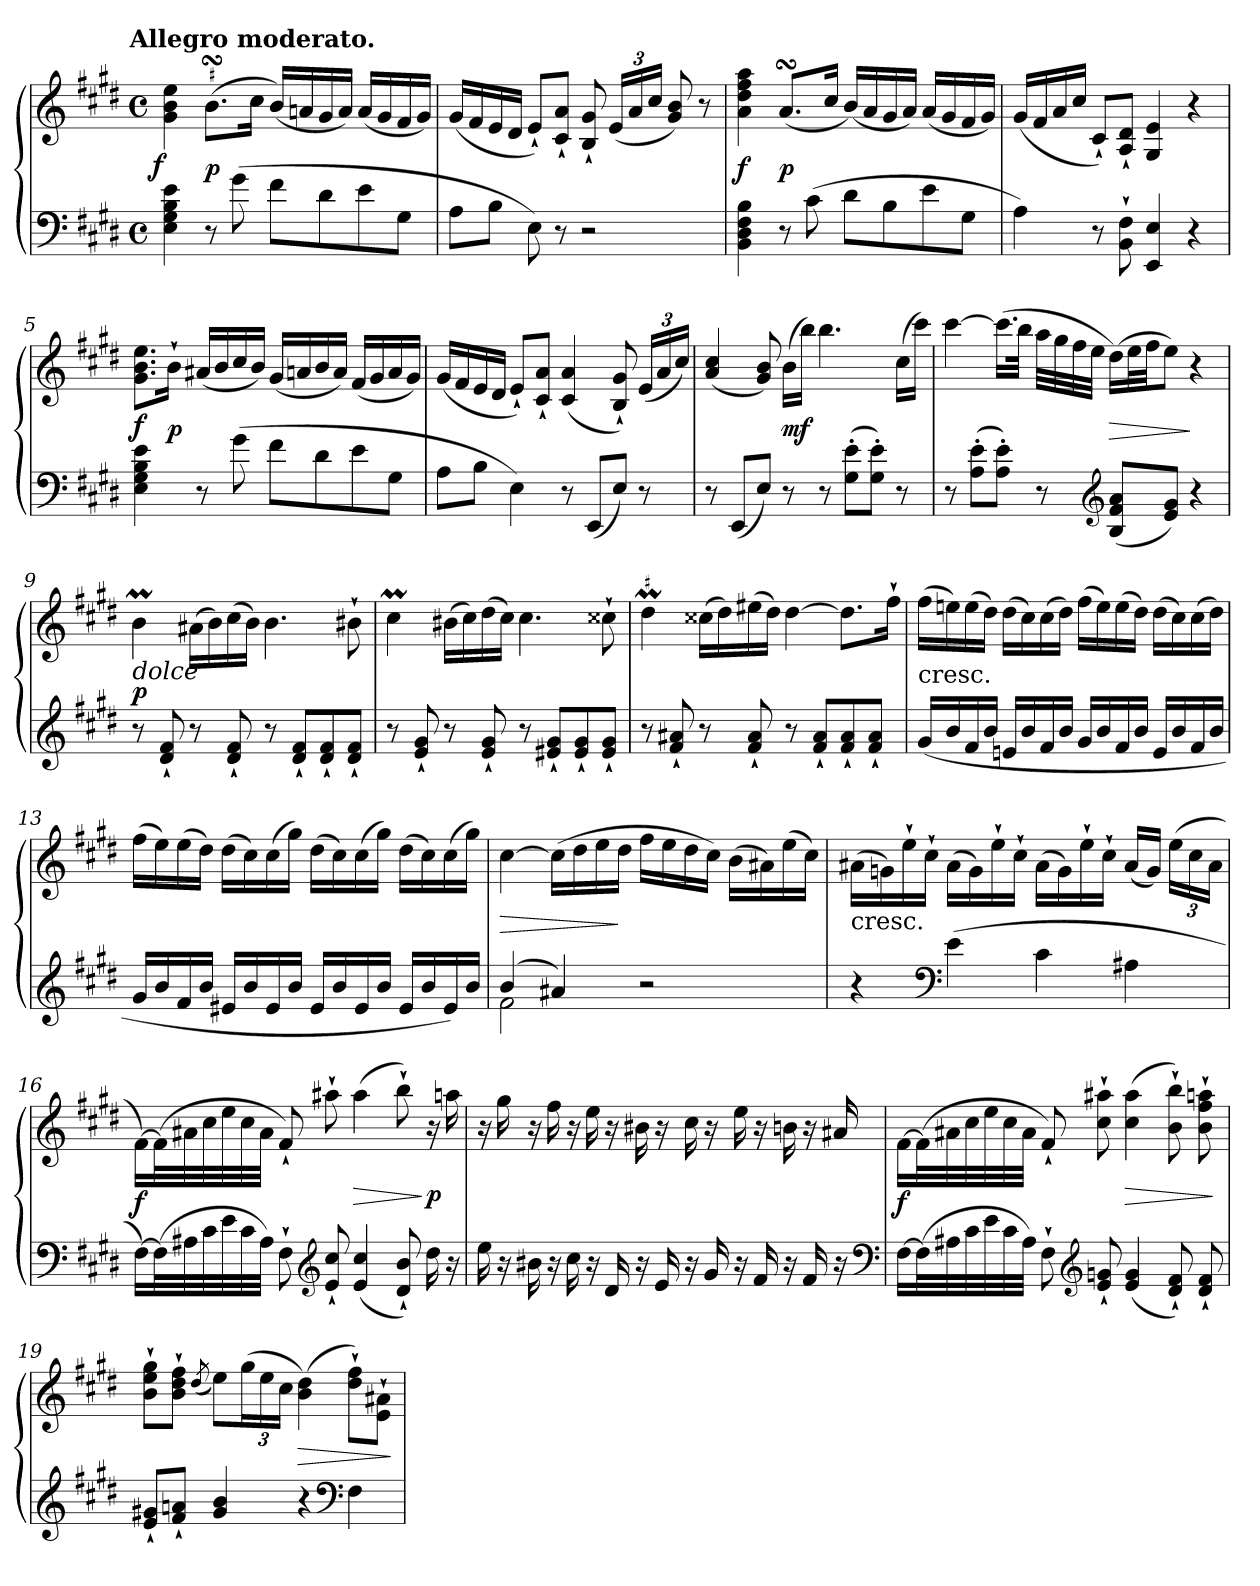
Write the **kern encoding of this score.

**kern	**kern	**dynam
*part1	*part1	*part1
*staff2	*staff1	*staff1/2
*clefF4	*clefG2	*
*k[f#c#g#d#]	*k[f#c#g#d#]	*
*E:	*E:	*
!!LO:TX:omd:t=Allegro moderato.
*M4/4	*M4/4	*
*met(c)	*met(c)	*
*MM116	*MM116	*
=1	=1	=1
!	!	!LO:DY:rj
4E 4G# 4B 4e	4g# 4b 4ee	f
!	!LO:TURN:lacc=#	!
8r	(8.bsSSsL	p
(8g#	.	.
.	16cc#Jk	.
8f#L	(16bLL)	.
.	16an	.
8d#	16g#	.
.	16aJJ)	.
8e	(16aLL	.
.	16g#	.
8G#J	16f#	.
.	16g#JJ)	.
=2	=2	=2
8AL	(16g#LL	.
.	16f#	.
8BJ	16e	.
.	16d#JJ	.
8E)	8e`L)	.
8r	8c#` 8a`J	.
2r	8B` 8g#`	.
.	(24eLL	.
.	24a	.
.	24cc#JJ	.
.	8g# 8b)	.
.	8r	.
=3	=3	=3
4BB 4D# 4F# 4B	4a 4dd# 4ff# 4aa	f
8r	(8.asSSs/L	p
(8c#	.	.
.	16cc#/Jk	.
8d#L	(16bLL)	.
.	16a	.
8B	16g#	.
.	16aJJ)	.
8e	(16aLL	.
.	16g#	.
8G#J	16f#	.
.	16g#JJ)	.
!!LO:LB:g=z
=4	=4	=4
4A)	(16g#LL	.
.	16f#	.
.	16a	.
.	16cc#JJ	.
8r	8c#`L)	.
8BB` 8F#`	8A` 8d#`J	.
4EE 4E	4G# 4e	.
4r	4r	.
=5	=5	=5
4E 4G# 4B 4e	8.g# 8.b 8.eeL	f
.	16b`Jk	p
8r	(16a#X/LL	.
.	16b/	.
(8g#	16cc#/	.
.	16b/JJ)	.
8f#L	(16g#LL	.
.	16an	.
8d#	16b	.
.	16aJJ)	.
8e	(16f#LL	.
.	16g#	.
8G#J	16a	.
.	16g#JJ)	.
=6	=6	=6
8AL	(16g#LL	.
.	16f#	.
8BJ	16e	.
.	16d#JJ	.
4E)	8e`L)	.
.	8c#` 8a`J	.
8r	(4c# 4a	.
(8EEL	.	.
8EJ)	8B` 8g#`)	.
8r	(24eLL	.
.	24a	.
.	24cc#JJ)	.
=7	=7	=7
8r	(4a/ 4cc#/	.
(8EEL	.	.
8EJ)	8g# 8b)	.
8r	(16b\LL	mf
.	16bb\JJ)	.
8r	4.bb\	.
(>8G#' 8e'L	.	.
8G#' 8e'J)	.	.
8r	(16cc#\LL	.
.	16ccc#\JJ)	.
!!LO:LB:g=z
=8	=8	=8
8r	[4ccc#	.
(>8A' 8e'L	.	.
8A' 8e'J)	(16.ccc#LL]	.
.	32bbJJk	.
8r	32aaLLL	.
.	32gg#	.
.	32ff#	.
.	32eeJJJ	.
*clefG2	*	*
(8B 8f# 8aL	(16dd#LL)	>
.	32eeL	.
.	32ff#JJ	.
8e 8g#J)	8eeJ)	.
4r	4r	]
=9	=9	=9
!	!LO:TX:b:i:t=dolce	!
8r	4bM	p
8d#` 8f#`	.	.
8r	(16a#XLL	.
.	16b)	.
8d#` 8f#`	(16cc#	.
.	16bJJ)	.
8r	4.b	.
8d#` 8f#`L	.	.
8d#` 8f#`	.	.
8d#` 8f#`J	8b#X`	.
=10	=10	=10
8r	4cc#M	.
8e` 8g#`	.	.
8r	(16b#XLL	.
.	16cc#)	.
8e` 8g#`	(16dd#	.
.	16cc#JJ)	.
8r	4.cc#	.
8e#X` 8g#`L	.	.
8e#` 8g#`	.	.
8e#` 8g#`J	8cc##X`	.
=11	=11	=11
!	!LO:MOR:acc=#	!
8r	4dd#M\	.
8f#` 8a#X`	.	.
8r	(16cc##X\LL	.
.	16dd#\)	.
8f#` 8a#`	(16ee#X\	.
.	16dd#\JJ)	.
8r	[4dd#\	.
8f#` 8a#`L	.	.
8f#` 8a#`	8.dd#\L]	.
8f#` 8a#`J	.	.
.	16ff#`\Jk	.
!!LO:LB:g=z
=12	=12	=12
!	!LO:TX:c:t=cresc.	!
(16g#LL	(16ff#LL	.
16b	16een)	.
16f#	(16ee	.
16bJJ	16dd#JJ)	.
16enLL	(16dd#LL	.
16b	16cc#)	.
16f#	(16cc#	.
16bJJ	16dd#JJ)	.
16g#LL	(16ff#LL	.
16b	16ee)	.
16f#	(16ee	.
16bJJ	16dd#JJ)	.
16eLL	(16dd#LL	.
16b	16cc#)	.
16f#	(16cc#	.
16bJJ	16dd#JJ)	.
=13	=13	=13
16g#LL	(16ff#LL	.
16b	16ee)	.
16f#	(16ee	.
16bJJ	16dd#JJ)	.
16e#XLL	(16dd#LL	.
16b	16cc#)	.
16e#	(16cc#	.
16bJJ	16gg#JJ)	.
16e#LL	(16dd#LL	.
16b	16cc#)	.
16e#	(16cc#	.
16bJJ	16gg#JJ)	.
16e#LL	(16dd#LL	.
16b	16cc#)	.
16e#)	(16cc#	.
16bJJ	16gg#JJ)	.
=14	=14	=14
*^	*	*
(4b	2f#	[4cc#	>
4a#X)	.	(16cc#LL]	.
.	.	16dd#	.
.	.	16ee	.
.	.	16dd#JJ	]
2r	2ryy	16ff#LL	.
.	.	16ee	.
.	.	16dd#	.
.	.	16cc#JJ)	.
.	.	(16bLL	.
.	.	16a#X)	.
.	.	(16ee	.
.	.	16cc#JJ)	.
*v	*v	*	*
!!LO:LB:g=z
=15	=15	=15
!	!LO:TX:c:t=cresc.	!
4r	(16a#X\LL	.
.	16gn\)	.
.	16ee`\	.
.	16cc#`\JJ	.
*clefF4	*	*
(4e	(16a#\LL	.
.	16g\)	.
.	16ee`\	.
.	16cc#`\JJ	.
4c#	(16a#\LL	.
.	16g\)	.
.	16ee`\	.
.	16cc#`\JJ	.
4A#X	(16a#LL	.
.	16gJJ)	.
.	(24ee\LL	.
.	24cc#\	.
.	24a#\JJ	.
=16	=16	=16
[16F#LL)	[16f#LL)	f
(32F#L]	(32f#L]	.
32A#X	32a#X	.
32c#	32cc#	.
32e	32ee	.
32c#	32cc#	.
32A#JJJ)	32a#JJJ	.
8F#`	8f#`)	.
*clefG2	*	*
8e` 8cc#`	8aa#X`	.
(4e 4cc#	(4aa#	>
8d#` 8b`)	8bb`)	.
16dd#	16r	] p
16r	16aan	.
=17	=17	=17
16ee	16r	.
16r	16gg#	.
16b#X	16r	.
16r	16ff#	.
16cc#	16r	.
16r	16ee	.
16d#	16r	.
16r	16b#X	.
16e	16r	.
16r	16cc#	.
16g#	16r	.
16r	16ee	.
16f#	16r	.
16r	16bn	.
16f#	16r	.
16r	16a#X	.
*clefF4	*	*
!!LO:LB:g=z
=18	=18	=18
[16F#LL	[16f#LL	f
(32F#L]	(32f#L]	.
32A#X	32a#X	.
32c#	32cc#	.
32e	32ee	.
32c#	32cc#	.
32A#JJJ)	32a#JJJ	.
8F#`	8f#`)	.
*clefG2	*	*
8e` 8gn`	8cc#` 8aa#X`	.
(4e 4g	(>4cc# 4aa#	>
8d#` 8f#`)	8b` 8bb`)	.
8d#` 8f#`	8b` 8ff#` 8aan`	.
.	.	]
=19	=19	=19
8e` 8g#X`L	8b` 8ee` 8gg#`L	.
8f#` 8an`J	8b` 8dd#` 8ff#`J	.
.	(8qdd#/	.
4g# 4b	8eeL)	.
.	(24gg#L	.
.	24ee	.
.	24cc#JJ	.
4r	(>4b 4dd#)	>
*clefF4	*	*
4F#	8dd#` 8ff#`L)	.
.	8e` 8a#X`J	.
.	.	]
=	=	=
*-	*-	*-
